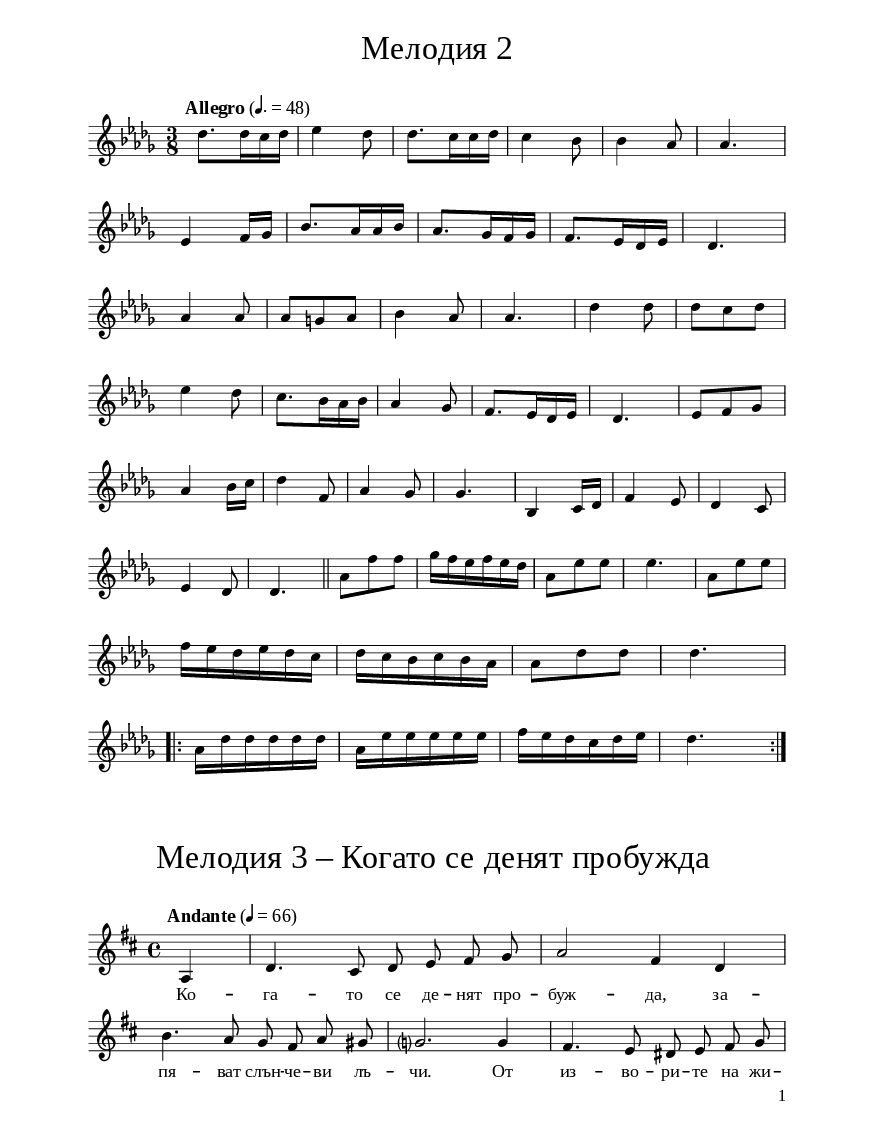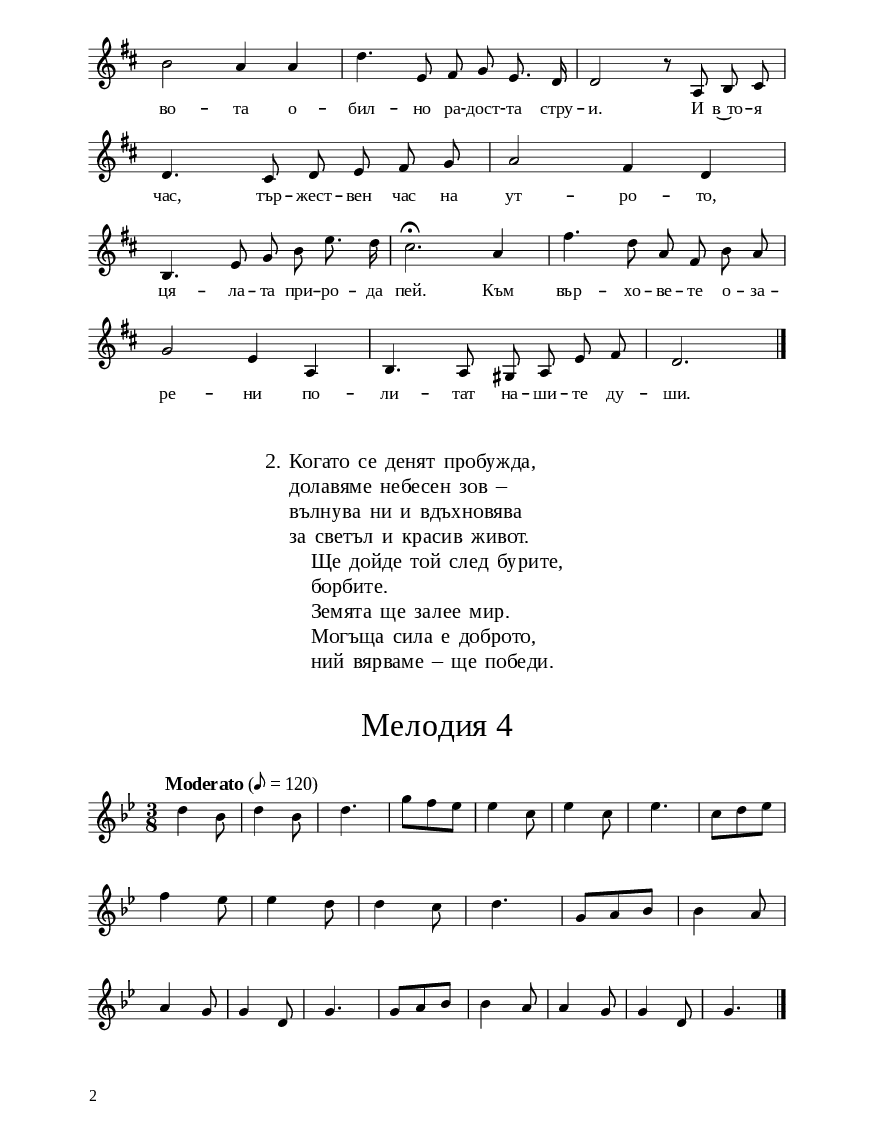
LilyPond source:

\version "2.24.2"

% include paper part and global functions
\include "include/globals.ily"

\bookpart {
  \label #'ref186
  \tocItem \markup "Мелодия 2"
  \paper {
    print-all-headers = ##t
    print-page-number = ##t
    print-first-page-number = ##t

    % put page numbers on the bottom
    oddHeaderMarkup = \markup ""
    evenHeaderMarkup = \markup ""
    oddFooterMarkup = \markup
    \fill-line {
      ""
      \if \should-print-page-number \fromproperty #'page:page-number-string
    }
    evenFooterMarkup = \markup
    \fill-line {
      \if \should-print-page-number \fromproperty #'page:page-number-string
      ""
    }

    left-margin = 1.5\cm
    right-margin = 1.5\cm
    top-margin = 1.6\cm
    bottom-margin = 1.2\cm
    ragged-bottom = ##t % do not spread the staves to fill the whole vertical space

    % change distance between staves
    system-system-spacing =
    #'((basic-distance . 9)
       (minimum-distance . 6)
       (padding . 1)
       (stretchability . 12))
  }

  \score {
    \include "include/score-layout.ily"

    \new Voice \absolute {
      \clef treble
      \key des \major
      \time 3/8
      \tempoFunc "Allegro" 4. "48"
      des''8. des''16 c''16 des''16
      | % 2
      es''4 des''8 | % 3
      des''8. c''16 c''16 des''16
      | % 4
      c''4 bes'8  | % 5
      bes'4  as'8 | % 6
      as'4. \break| % 7
      es'4  f'16  ges'16  | % 8
      bes'8.  as'16  as'16 bes'16  | % 9
      as'8.  ges'16  f'16  ges'16 |
      f'8.  es'16  des'16  es'16 | % 11
      des'4. \break | % 12
      as'4  as'8  | % 13
      as'8  g'8  as'8 | % 14
      bes'4  as'8  | % 15
      as'4.| % 16
      des''4 des ''8 | % 17
      des''8 c''8 des''8 \break | % 18
      es''4 des''8  | % 19
      c''8. bes'16  as'16 bes'16 |
      as'4  ges'8   | % 21
      f'8. es'16 des'16  es'16 | % 22
      des'4. |
      es'8  f'8  ges'8 \break| % 24
      as'4 bes'16 c''16  | % 25
      des''4  f'8 | % 26
      as'4  ges'8 |  % 27
      ges'4. | % 28
      bes4  c'16  des'16   | % 29
      f'4  es'8  |
      des'4  c'8  \break | % 31
      es'4  des'8 | % 32
      des'4. |  \bar "||" % 33
      as'8 f''8 f''8 | % 34
      ges''16 f''16 es''16 f''16
      es''16 des''16  | % 35
      as'8 es''8 es''8 | % 36
      es''4.  | % 37
      as'8 es''8 es''8   | \break  % 38
      f''16 es''16 des''16 es''16
      des''16 c''16 | % 39
      des''16 c''16 bes'16 c''16
      bes'16  as'16 |
      as'8 des''8 des''8 | % 41
      des''4.  | \break  % 42
      \bar ".|:-|" as'16 des''16 des''16 des''16
      des''16 des''16  | % 43
      as'16 es''16 es''16 es''16
      es''16 es''16  | % 44
      f''16 es''16 des''16 c''16
      des''16 es''16 | % 45
      des''4. \bar ":|."
    }

    \addlyrics {}

    \header {
      title = \titleFunc "Мелодия 2" " Melodija 2 – V radostta na denja"
    }

    \midi{}

  } % score


  \label #'ref188
  \tocItem \markup "Мелодия 3 – Когато се денят пробужда"
  \score {
    \include "include/score-layout.ily"

    \new Voice \relative c' {
      \clef treble
      \key d \major
      \time 4/4
      \tempoFunc "Andante" 4 "66"
      \autoBeamOff
      \partial 4
      a4 | d4. cis8 d8 e8 fis8 g8 | a2 fis4 d4 | \break

      b'4. a8 g fis a gis |g?2. g4 | fis4. e8 dis e fis g | \break

      b2 a4 a |d4. e,8 fis8 g8 e8. d16 | d2 r8 a8 b8 cis8 | \break

      d4. cis8 d e fis g | a2 fis4 d4 | \break

      b4. e8 g b e8. d16 | cis2.\fermata a4 | fis'4. d8 a fis b a \break |

      g2 e4 a,4 | b4. a8 gis a e'8 fis | d2 . \bar "|." \break
    }


    \addlyrics {
      Ко -- га -- то се де -- нят про -- буж -- да,
      за -- пя -- ват слън -- че -- ви лъ -- чи.
      От из -- во -- ри -- те на жи -- во -- та
      о -- бил -- но ра -- дост -- та стру -- и.
      И в~то -- я час, тър -- жест -- вен час на ут -- ро -- то,
      ця -- ла -- та при -- ро -- да пей.
      Към вър -- хо -- ве -- те о -- за -- ре -- ни
      по -- ли -- тат на -- ши -- те ду -- ши.}

      \header {
        title = \titleFunc "Мелодия 3 – Когато се денят пробужда " "Melodija – Kogato se denjat probužda"
      }

      \midi{}

    } % score

    \markup \fontsize #bgCoupletFontSize {
      \hspace #17
      \override #`(baseline-skip . ,bgCoupletBaselineSkip)
      \column {
        \line {   2. Когато се денят пробужда,}
        \line {   "   " долавяме небесен зов – }
        \line {   "   " вълнува ни и вдъхновява}
        \line {   "   " за светъл и красив живот.}
        \line {   "       " Ще дойде той след бурите, }
        \line {   "       " борбите. }
        \line {   "       " Земята ще залее мир.}
        \line {   "       " Могъща сила е доброто,}
        \line {   "       " ний вярваме – ще победи.}
      }

    } % markup

    \markup \empty-two

    \label #'ref189
    \tocItem \markup "Мелодия 4"
    \score {
      \include "include/score-layout.ily"

      \new Voice \absolute {
        \clef treble
        \key g \minor
        \time 3/8
        \tempoFunc "Moderato" 8 "120"
        d''4 bes'8 | % 2
        d''4 bes'8 | % 3
        d''4. | % 4
        g''8  f''8 es''8 | % 5
        es''4 c''8 | % 6
        es''4 c''8 | % 7
        es''4. | % 8
        c''8  d''8  es''8 \break | % 9
        f''4 es''8 |
        es''4 d''8 | % 11
        d''4 c''8 | % 12
        d''4. | % 13
        g'8  a'8 bes'8 | % 14
        bes'4  a'8 \break | % 15
        a'4  g'8 | % 16
        g'4  d'8 | % 17
        g'4. | % 18
        g'8 a'8 bes'8 | % 19
        bes'4  a'8 |
        a'4  g'8 | % 21
        g'4  d'8 | % 22
        g'4. \bar "|."
      }

      \addlyrics {
      }

      \header {
        title = \titleFunc "Мелодия 4" "Melodija – Ozarenie"
      }

      \midi{}

    } % score

  } % bookpart

  % Più mosso
  %
